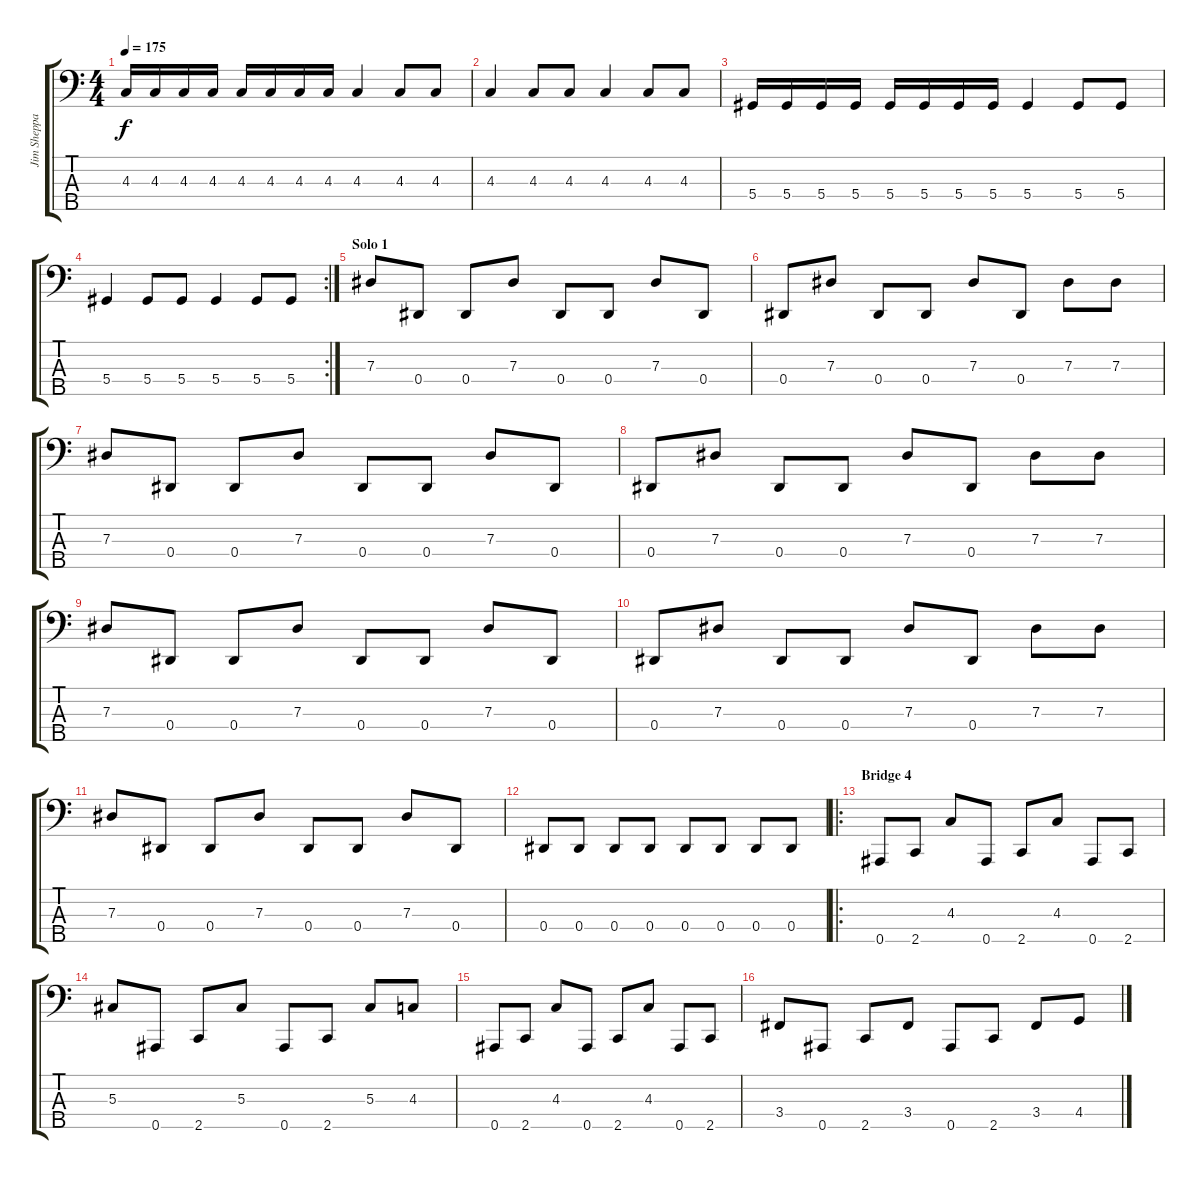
\track ("Jim Sheppard" "Jim Sheppa") {instrument electricbassfinger}
\staff {score tabs}
\tuning (Gb2 Db2 Ab1 Eb1 Bb0) {hide}
\ts (4 4)
\tempo 175
\clef f4
\ks c
4.3.16{dy f} 4.3.16 4.3.16 4.3.16 4.3.16 4.3.16 4.3.16 4.3.16 4.3.4 4.3.8 4.3.8 |
4.3.4 4.3.8 4.3.8 4.3.4 4.3.8 4.3.8 |
5.4.16 5.4.16 5.4.16 5.4.16 5.4.16 5.4.16 5.4.16 5.4.16 5.4.4 5.4.8 5.4.8 |
\rc 2
5.4.4 5.4.8 5.4.8 5.4.4 5.4.8 5.4.8 |
\section ("" "Solo 1")
7.3.8 0.4.8 0.4.8 7.3.8 0.4.8 0.4.8 7.3.8 0.4.8 |
0.4.8 7.3.8 0.4.8 0.4.8 7.3.8 0.4.8 7.3.8 7.3.8 |
7.3.8 0.4.8 0.4.8 7.3.8 0.4.8 0.4.8 7.3.8 0.4.8 |
0.4.8 7.3.8 0.4.8 0.4.8 7.3.8 0.4.8 7.3.8 7.3.8 |
7.3.8 0.4.8 0.4.8 7.3.8 0.4.8 0.4.8 7.3.8 0.4.8 |
0.4.8 7.3.8 0.4.8 0.4.8 7.3.8 0.4.8 7.3.8 7.3.8 |
7.3.8 0.4.8 0.4.8 7.3.8 0.4.8 0.4.8 7.3.8 0.4.8 |
0.4.8 0.4.8 0.4.8 0.4.8 0.4.8 0.4.8 0.4.8 0.4.8 |
\ro
\section ("" "Bridge 4")
0.5.8 2.5.8 4.3.8 0.5.8 2.5.8 4.3.8 0.5.8 2.5.8 |
5.3.8 0.5.8 2.5.8 5.3.8 0.5.8 2.5.8 5.3.8 4.3.8 |
0.5.8 2.5.8 4.3.8 0.5.8 2.5.8 4.3.8 0.5.8 2.5.8 |
3.4.8 0.5.8 2.5.8 3.4.8 0.5.8 2.5.8 3.4.8 4.4.8
